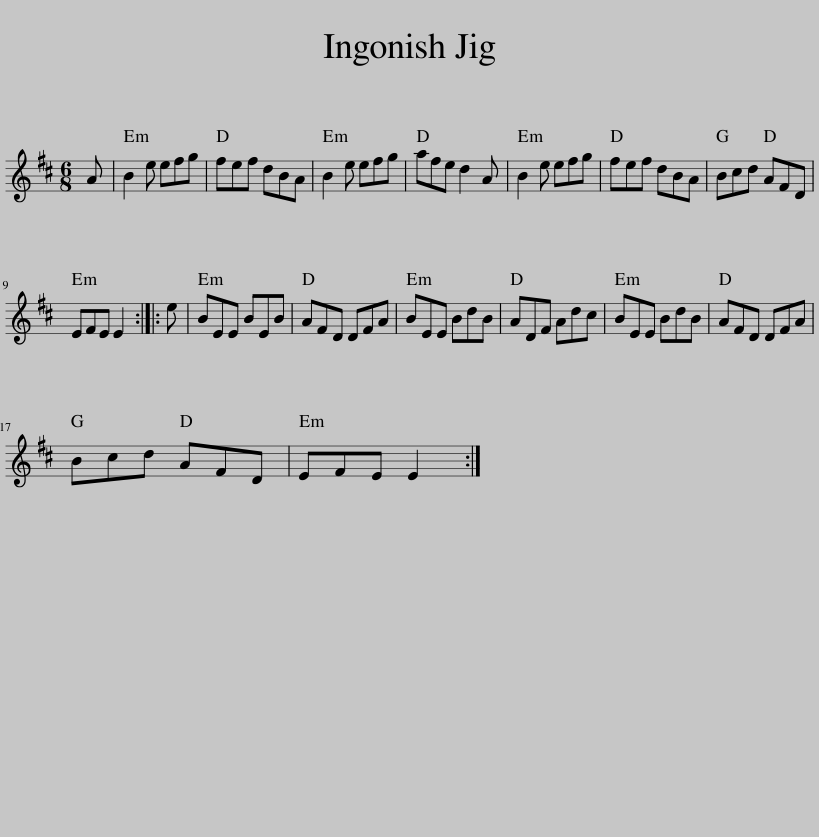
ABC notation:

X:1
L:1/8
M:6/8
I:linebreak $
K:D
V:1 treble
V:1
 A | B2 e efg | fef dBA | B2 e efg | afe d2 A | %5
 B2 e efg | fef dBA | Bcd AFD |$ EFE E2 :: e | %10
 BEE BEB | AFD DFA | BEE BdB | ADF Adc | BEE BdB | %15
 AFD DFA |$ Bcd AFD | EFE E2 :| %18
